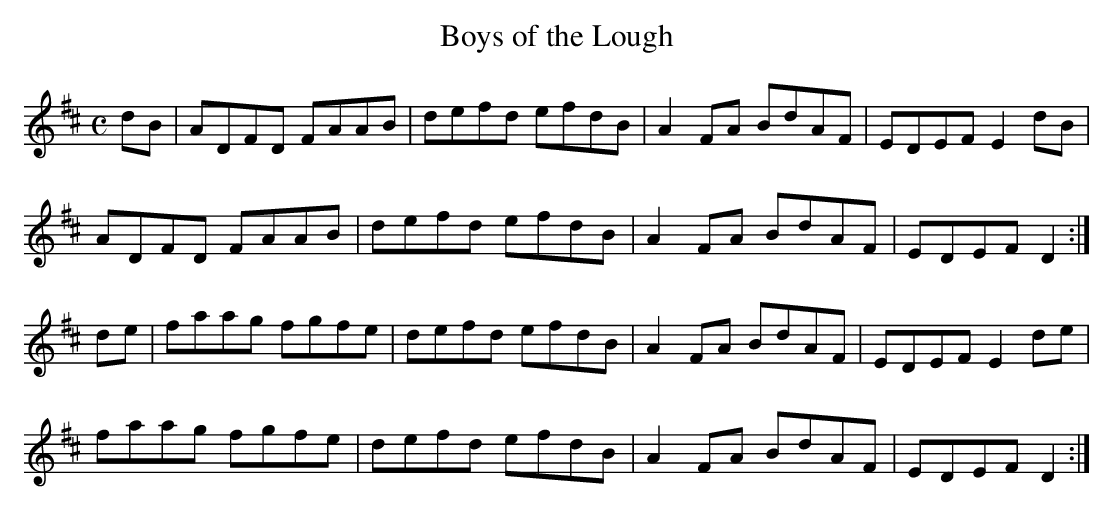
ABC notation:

X:1
T:Boys of the Lough
M:C
L:1/8
K:D Major
dB|ADFD FAAB|defd efdB|A2FA BdAF|EDEF E2dB|!
ADFD FAAB|defd efdB|A2FA BdAF|EDEF D2:|!
de|faag fgfe|defd efdB|A2FA BdAF|EDEF E2de|!
faag fgfe|defd efdB|A2FA BdAF|EDEF D2:|!
